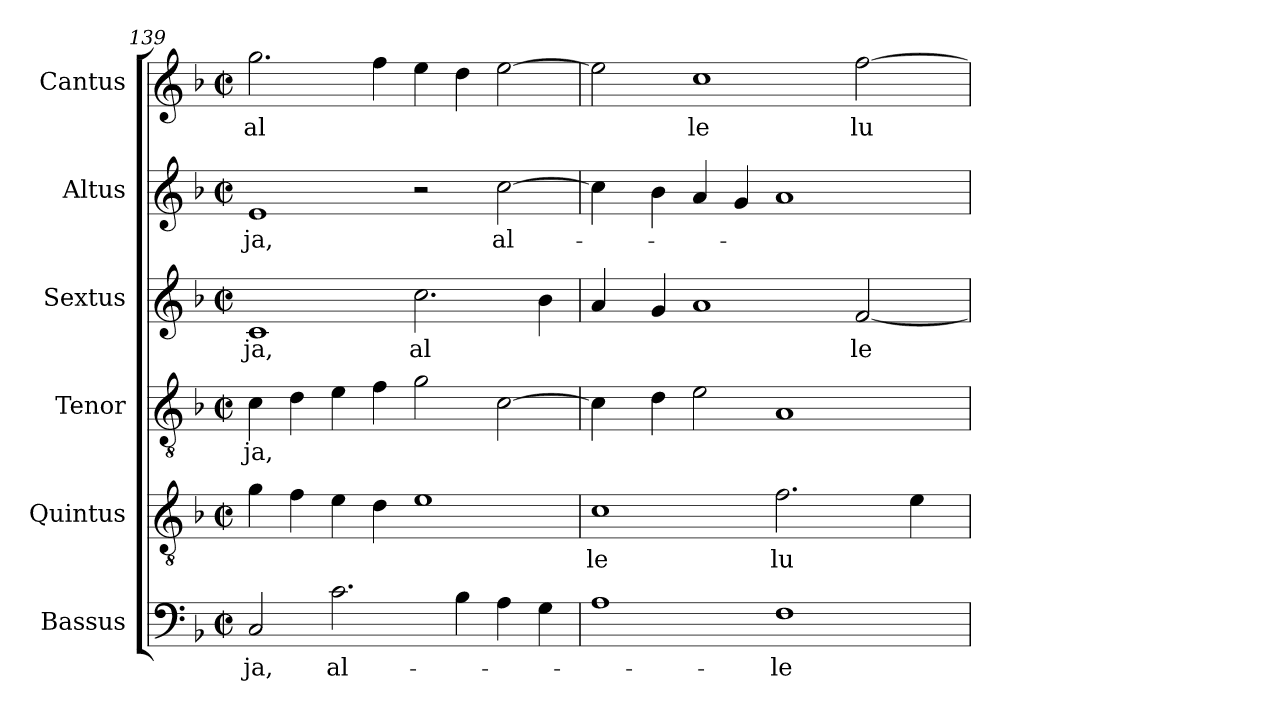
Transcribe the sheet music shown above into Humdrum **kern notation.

**kern	**text	**kern	**text	**kern	**text	**kern	**text	**kern	**text	**kern	**text
*part6	*part6	*part5	*part5	*part4	*part4	*part3	*part3	*part2	*part2	*part1	*part1
*staff6	*staff6	*staff5	*staff5	*staff4	*staff4	*staff3	*staff3	*staff2	*staff2	*staff1	*staff1
*I"Bassus	*	*I"Quintus	*	*I"Tenor	*	*I"Sextus	*	*I"Altus	*	*I"Cantus	*
*clefF4	*	*clefGv2	*	*clefGv2	*	*clefG2	*	*clefG2	*	*clefG2	*
*k[b-]	*	*k[b-]	*	*k[b-]	*	*k[b-]	*	*k[b-]	*	*k[b-]	*
*F:	*	*F:	*	*F:	*	*F:	*	*F:	*	*F:	*
*M2/2	*	*M2/2	*	*M2/2	*	*M2/2	*	*M2/2	*	*M2/2	*
*met(c|)	*	*met(c|)	*	*met(c|)	*	*met(c|)	*	*met(c|)	*	*met(c|)	*
=139	=139	=139	=139	=139	=139	=139	=139	=139	=139	=139	=139
!	!LO:LY:b:cj	!	!	!	!LO:LY:b:cj	!	!LO:LY:b:cj	!	!LO:LY:b:cj	!	!LO:LY:b:cj
2C/	-ja,	4g\	.	4c\	-ja,	1c	ja,	1e	-ja,	2.gg\	al
.	.	4f\	.	4d\	.	.	.	.	.	.	.
!	!LO:LY:b:cj	!	!	!	!	!	!	!	!	!	!
2.c\	al-	4e\	.	4e\	.	.	.	.	.	.	.
.	.	4d\	.	4f\	.	.	.	.	.	4ff\	.
!	!	!	!	!	!	!	!LO:LY:b:cj	!	!	!	!
.	.	1e	.	2g\	.	2.cc\	al	2r	.	4ee\	.
4B-\	.	.	.	.	.	.	.	.	.	4dd\	.
!	!	!	!	!	!	!	!	!	!LO:LY:b:cj	!	!
4A\	.	.	.	[<2c\	.	.	.	[<2cc\	al-	[>2ee\	.
4G\	.	.	.	.	.	4b-\	.	.	.	.	.
!!LO:LB:g=z
=140	=140	=140	=140	=140	=140	=140	=140	=140	=140	=140	=140
!	!	!	!LO:LY:b:cj	!	!	!	!	!	!	!	!
*	*	*	*	*^	*	*	*	*	*	*^	*
1A	.	1c	le	4c\]	16..ryy	.	4a/	.	4cc\]	.	2ee\]	8ryy	.
.	.	.	.	.	1ryy	.	.	.	.	.	.	.	.
.	.	.	.	.	.	.	.	.	.	.	.	1...ryy	.
.	.	.	.	4d\	.	.	4g/	.	4b-\	.	.	.	.
!	!	!	!	!	!	!	!	!	!	!	!	!	!LO:LY:b:cj
.	.	.	.	2e\	.	.	1a	.	4a/	.	1cc	.	le
.	.	.	.	.	.	.	.	.	4g/	.	.	.	.
!	!LO:LY:b:cj	!	!LO:LY:b:cj	!	!	!	!	!	!	!	!	!	!
1F	-le	2.f\	lu	1A	.	.	.	.	1a	.	.	.	.
.	.	.	.	.	2ryy	.	.	.	.	.	.	.	.
!	!	!	!	!	!	!	!	!LO:LY:b:cj	!	!	!	!	!LO:LY:b:cj
.	.	.	.	.	.	.	[<2f/	le	.	.	[>2ff\	.	lu
.	.	.	.	.	4ryy	.	.	.	.	.	.	.	.
.	.	4e\	.	.	.	.	.	.	.	.	.	.	.
.	.	.	.	.	8ryy	.	.	.	.	.	.	.	.
.	.	.	.	.	64ryy	.	.	.	.	.	.	.	.
*	*	*	*	*v	*v	*	*	*	*	*	*v	*v	*
=	=	=	=	=	=	=	=	=	=	=	=
*-	*-	*-	*-	*-	*-	*-	*-	*-	*-	*-	*-
